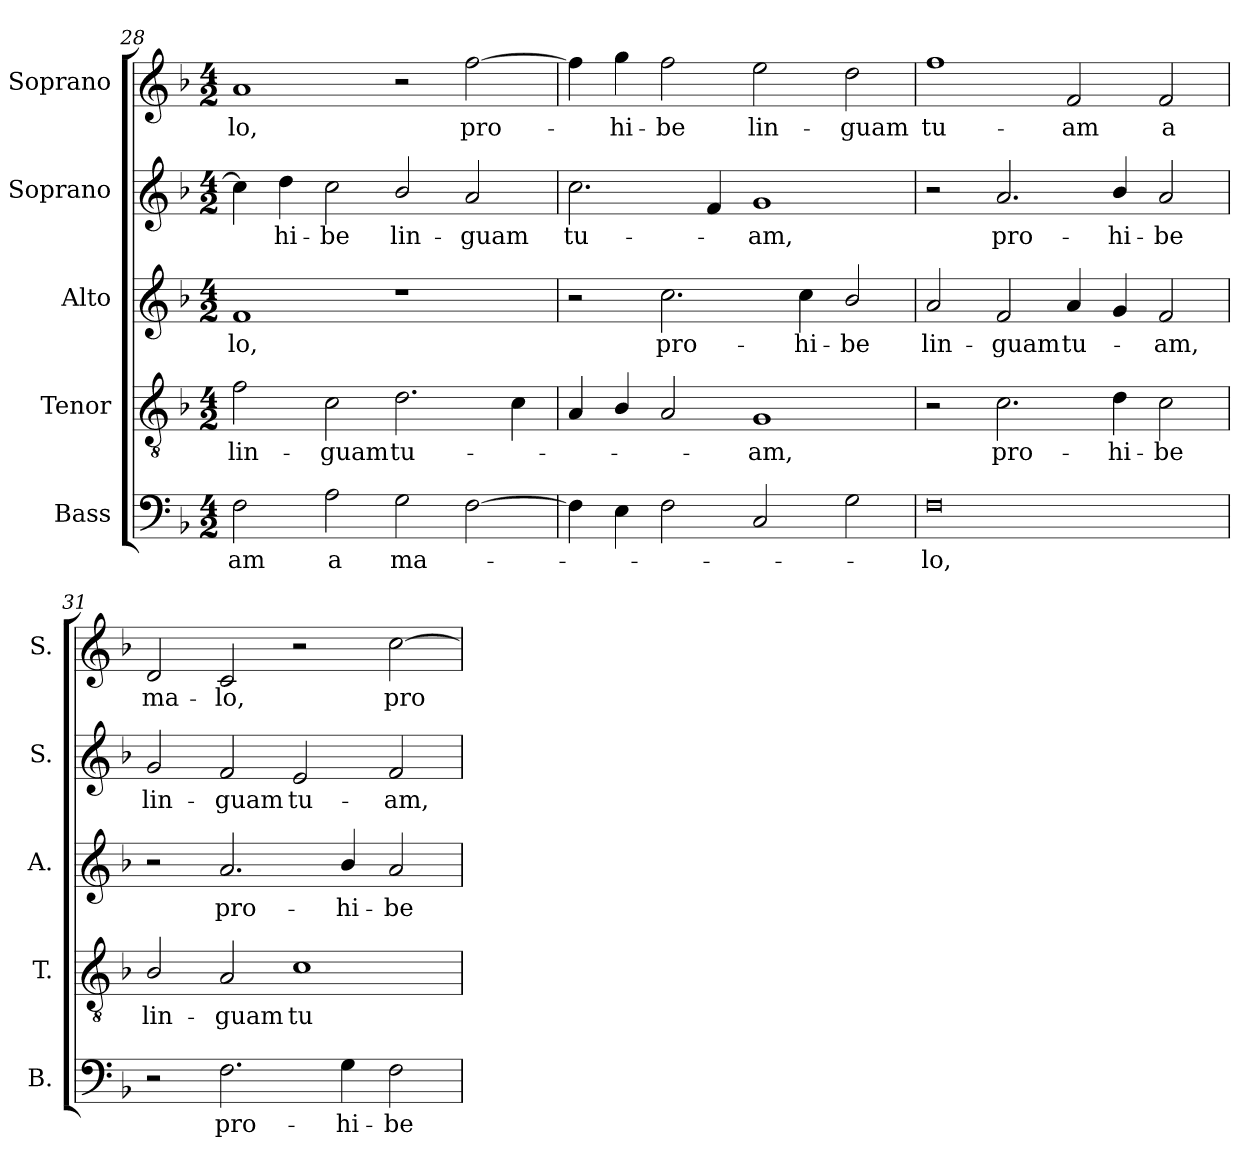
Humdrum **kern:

**kern	**text	**kern	**text	**kern	**text	**kern	**text	**kern	**text
*part5	*part5	*part4	*part4	*part3	*part3	*part2	*part2	*part1	*part1
*staff5	*staff5	*staff4	*staff4	*staff3	*staff3	*staff2	*staff2	*staff1	*staff1
*I"Bass	*	*I"Tenor	*	*I"Alto	*	*I"Soprano	*	*I"Soprano	*
*I'B.	*	*I'T.	*	*I'A.	*	*I'S.	*	*I'S.	*
!!LO:PB:g=z
*clefF4	*	*clefGv2	*	*clefG2	*	*clefG2	*	*clefG2	*
*	*	*ITrd7c12	*	*	*	*	*	*	*
*k[b-]	*	*k[b-]	*	*k[b-]	*	*k[b-]	*	*k[b-]	*
*F:	*	*F:	*	*F:	*	*F:	*	*F:	*
*M4/2	*	*M4/2	*	*M4/2	*	*M4/2	*	*M4/2	*
=28	=28	=28	=28	=28	=28	=28	=28	=28	=28
!	!LO:LY:b:color=#000000	!	!	!	!	!	!	!	!
!	!	!	!LO:LY:b:color=#000000	!	!	!	!	!	!
!	!	!	!	!	!LO:LY:b:color=#000000	!	!	!	!
!	!	!	!	!	!	!	!	!	!LO:LY:b:color=#000000
2Fi\	-am	2Fi\	lin-	1fi	-lo,	4cci\]	.	1ai	-lo,
!	!	!	!	!	!	!	!LO:LY:b:color=#000000	!	!
.	.	.	.	.	.	4ddi\	-hi-	.	.
!	!LO:LY:b:color=#000000	!	!	!	!	!	!	!	!
!	!	!	!LO:LY:b:color=#000000	!	!	!	!	!	!
!	!	!	!	!	!	!	!LO:LY:b:color=#000000	!	!
2Ai\	a	2Ci\	-guam	.	.	2cci\	-be	.	.
!	!LO:LY:b:color=#000000	!	!	!	!	!	!	!	!
!	!	!	!LO:LY:b:color=#000000	!	!	!	!	!	!
!	!	!	!	!	!	!	!LO:LY:b:color=#000000	!	!
2Gi\	ma-	2.Di\	tu-	1r	.	2b-i/	lin-	2r	.
!	!	!	!	!	!	!	!LO:LY:b:color=#000000	!	!
!	!	!	!	!	!	!	!	!	!LO:LY:b:color=#000000
[2Fi\	.	.	.	.	.	2ai/	-guam	[2ffi\	pro-
.	.	4Ci\	.	.	.	.	.	.	.
=29	=29	=29	=29	=29	=29	=29	=29	=29	=29
!	!	!	!	!	!	!	!LO:LY:b:color=#000000	!	!
4Fi\]	.	4AAi/	.	2r	.	2.cci\	tu-	4ffi\]	.
!	!	!	!	!	!	!	!	!	!LO:LY:b:color=#000000
4Ei\	.	4BB-i/	.	.	.	.	.	4ggi\	-hi-
!	!	!	!	!	!LO:LY:b:color=#000000	!	!	!	!
!	!	!	!	!	!	!	!	!	!LO:LY:b:color=#000000
2Fi\	.	2AAi/	.	2.cci\	pro-	.	.	2ffi\	-be
.	.	.	.	.	.	4fi/	.	.	.
!	!	!	!LO:LY:b:color=#000000	!	!	!	!	!	!
!	!	!	!	!	!	!	!LO:LY:b:color=#000000	!	!
!	!	!	!	!	!	!	!	!	!LO:LY:b:color=#000000
2Ci/	.	1GGi	-am,	.	.	1gi	-am,	2eei\	lin-
!	!	!	!	!	!LO:LY:b:color=#000000	!	!	!	!
.	.	.	.	4cci\	-hi-	.	.	.	.
!	!	!	!	!	!LO:LY:b:color=#000000	!	!	!	!
!	!	!	!	!	!	!	!	!	!LO:LY:b:color=#000000
2Gi\	.	.	.	2b-i/	-be	.	.	2ddi\	-guam
=30	=30	=30	=30	=30	=30	=30	=30	=30	=30
!	!LO:LY:b:color=#000000	!	!	!	!	!	!	!	!
!	!	!	!	!	!LO:LY:b:color=#000000	!	!	!	!
!	!	!	!	!	!	!	!	!	!LO:LY:b:color=#000000
0Fi	-lo,	2r	.	2ai/	lin-	2r	.	1ffi	tu-
!	!	!	!LO:LY:b:color=#000000	!	!	!	!	!	!
!	!	!	!	!	!LO:LY:b:color=#000000	!	!	!	!
!	!	!	!	!	!	!	!LO:LY:b:color=#000000	!	!
.	.	2.Ci\	pro-	2fi/	-guam	2.ai/	pro-	.	.
!	!	!	!	!	!LO:LY:b:color=#000000	!	!	!	!
!	!	!	!	!	!	!	!	!	!LO:LY:b:color=#000000
.	.	.	.	4ai/	tu-	.	.	2fi/	-am
!	!	!	!LO:LY:b:color=#000000	!	!	!	!	!	!
!	!	!	!	!	!	!	!LO:LY:b:color=#000000	!	!
.	.	4Di\	-hi-	4gi/	.	4b-i/	-hi-	.	.
!	!	!	!LO:LY:b:color=#000000	!	!	!	!	!	!
!	!	!	!	!	!LO:LY:b:color=#000000	!	!	!	!
!	!	!	!	!	!	!	!LO:LY:b:color=#000000	!	!
!	!	!	!	!	!	!	!	!	!LO:LY:b:color=#000000
.	.	2Ci\	-be	2fi/	-am,	2ai/	-be	2fi/	a
=31	=31	=31	=31	=31	=31	=31	=31	=31	=31
!	!	!	!LO:LY:b:color=#000000	!	!	!	!	!	!
!	!	!	!	!	!	!	!LO:LY:b:color=#000000	!	!
!	!	!	!	!	!	!	!	!	!LO:LY:b:color=#000000
2r	.	2BB-i/	lin-	2r	.	2gi/	lin-	2di/	ma-
!	!LO:LY:b:color=#000000	!	!	!	!	!	!	!	!
!	!	!	!LO:LY:b:color=#000000	!	!	!	!	!	!
!	!	!	!	!	!LO:LY:b:color=#000000	!	!	!	!
!	!	!	!	!	!	!	!LO:LY:b:color=#000000	!	!
!	!	!	!	!	!	!	!	!	!LO:LY:b:color=#000000
2.Fi\	pro-	2AAi/	-guam	2.ai/	pro-	2fi/	-guam	2ci/	-lo,
!	!	!	!LO:LY:b:color=#000000	!	!	!	!	!	!
!	!	!	!	!	!	!	!LO:LY:b:color=#000000	!	!
.	.	1Ci	tu-	.	.	2ei/	tu-	2r	.
!	!LO:LY:b:color=#000000	!	!	!	!	!	!	!	!
!	!	!	!	!	!LO:LY:b:color=#000000	!	!	!	!
4Gi\	-hi-	.	.	4b-i/	-hi-	.	.	.	.
!	!LO:LY:b:color=#000000	!	!	!	!	!	!	!	!
!	!	!	!	!	!LO:LY:b:color=#000000	!	!	!	!
!	!	!	!	!	!	!	!LO:LY:b:color=#000000	!	!
!	!	!	!	!	!	!	!	!	!LO:LY:b:color=#000000
2Fi\	-be	.	.	2ai/	-be	2fi/	-am,	[2cci\	pro-
=	=	=	=	=	=	=	=	=	=
*-	*-	*-	*-	*-	*-	*-	*-	*-	*-
